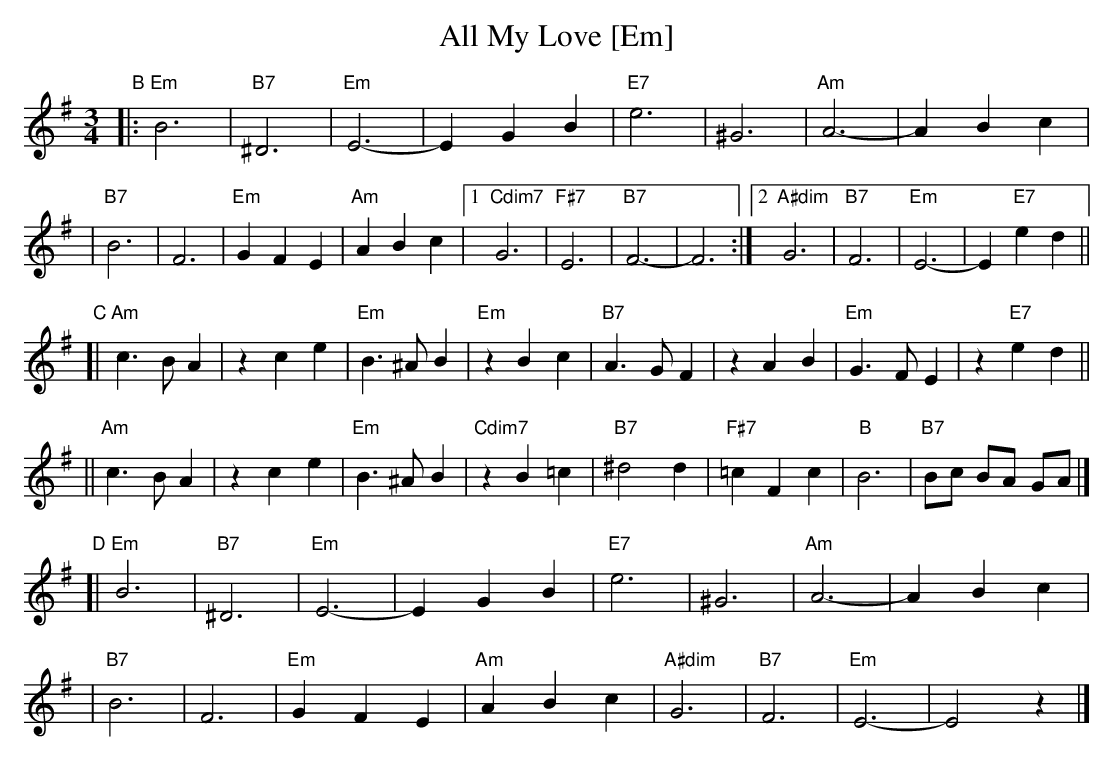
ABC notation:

X:1
T: All My Love [Em]
M: 3/4
L: 1/8
K: Em
"B"\
|: "Em"B6 | "B7"^D6 | "Em"E6- | E2 G2 B2 \
|  "E7"e6 | ^G6 | "Am"A6- | A2 B2 c2 |
|  "B7"B6 |  F6 | "Em"G2 F2 E2 | "Am"A2 B2 c2 \
|1 "Cdim7"G6 | "F#7"E6 | "B7"F6- | F6 \
:|2 "A#dim"G6 | "B7"F6 | "Em"E6- | E2 "E7"e2 d2 ||
"C"\
[| "Am"c3 B A2 | z2 c2 e2 | "Em"B3 ^A B2 | "Em"z2 B2 c2 \
|  "B7"A3 G F2 | z2 A2 B2 | "Em"G3  F E2 | z2 "E7"e2 d2 ||
|| "Am"c3 B A2 | z2 c2 e2 | "Em"B3 ^A B2 | "Cdim7"z2 B2 =c2 \
|  "B7"^d4  d2 | "F#7"=c2 F2 c2 | "B"B6 | "B7"Bc BA GA |]
"D"\
[| "Em"B6 | "B7"^D6 | "Em"E6- | E2 G2 B2 \
|  "E7"e6 | ^G6 | "Am"A6- | A2 B2 c2 |
|  "B7"B6 |  F6 | "Em"G2 F2 E2 | "Am"A2 B2 c2 \
| "A#dim"G6 | "B7"F6 | "Em"E6- | E4 z2 |]
